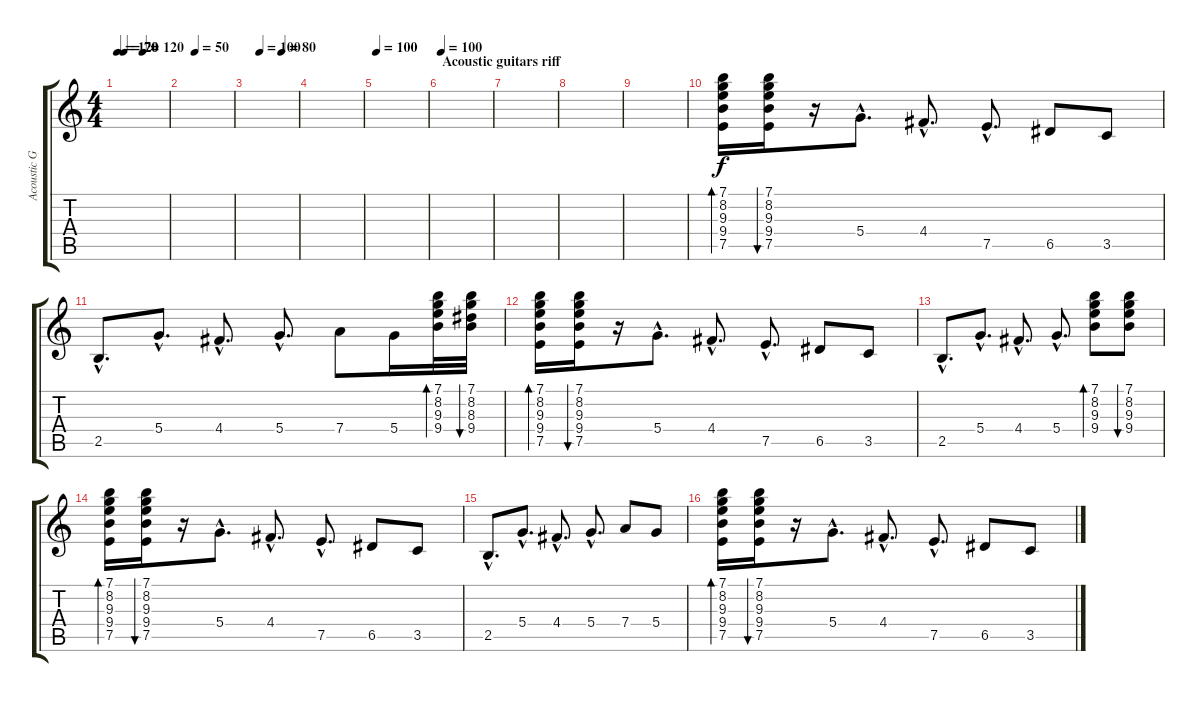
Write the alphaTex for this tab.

\track ("Acoustic Guitar 2" "Acoustic G") {instrument acousticguitarnylon}
\staff {score tabs}
\tuning (E4 B3 G3 D3 A2 E2) {hide}
\ts (4 4)
\tempo 120
\tempo (70 0.125)
\tempo (120 0.5)
\clef g2
\ks c
|
\tempo (50 0.25)
|
\tempo (100 0.25)
\tempo (80 0.6875)
|
|
\tempo 100
|
\section ("" "Acoustic guitars riff")
\tempo 100
|
|
|
|
(7.1 8.2 9.3 9.4 7.5).16{bd 60} (7.1 8.2 9.3 9.4 7.5).16{bu 60} r.16 5.4{hac}.8{d} 4.4{hac}.8{d} 7.5{hac}.8{d} 6.5.8 3.5.8 |
2.5{hac}.8{d} 5.4{hac}.8{d} 4.4{hac}.8{d} 5.4{hac}.8{d} 7.4.8 5.4.16 (7.1 8.2 9.3 9.4).32{bd 30} (7.1 8.2 8.3 9.4).32{bu 30} |
(7.1 8.2 9.3 9.4 7.5).16{bd 30} (7.1 8.2 9.3 9.4 7.5).16{bu 30} r.16 5.4{hac}.8{d} 4.4{hac}.8{d} 7.5{hac}.8{d} 6.5.8 3.5.8 |
2.5{hac}.8{d} 5.4{hac}.8{d} 4.4{hac}.8{d} 5.4{hac}.8{d} (7.1 8.2 9.3 9.4).8{bd 30} (7.1 8.2 9.3 9.4).8{bu 30} |
(7.1 8.2 9.3 9.4 7.5).16{bd 30} (7.1 8.2 9.3 9.4 7.5).16{bu 30} r.16 5.4{hac}.8{d} 4.4{hac}.8{d} 7.5{hac}.8{d} 6.5.8 3.5.8 |
2.5{hac}.8{d} 5.4{hac}.8{d} 4.4{hac}.8{d} 5.4{hac}.8{d} 7.4.8 5.4.8 |
(7.1 8.2 9.3 9.4 7.5).16{bd 30} (7.1 8.2 9.3 9.4 7.5).16{bu 30} r.16 5.4{hac}.8{d} 4.4{hac}.8{d} 7.5{hac}.8{d} 6.5.8 3.5.8
